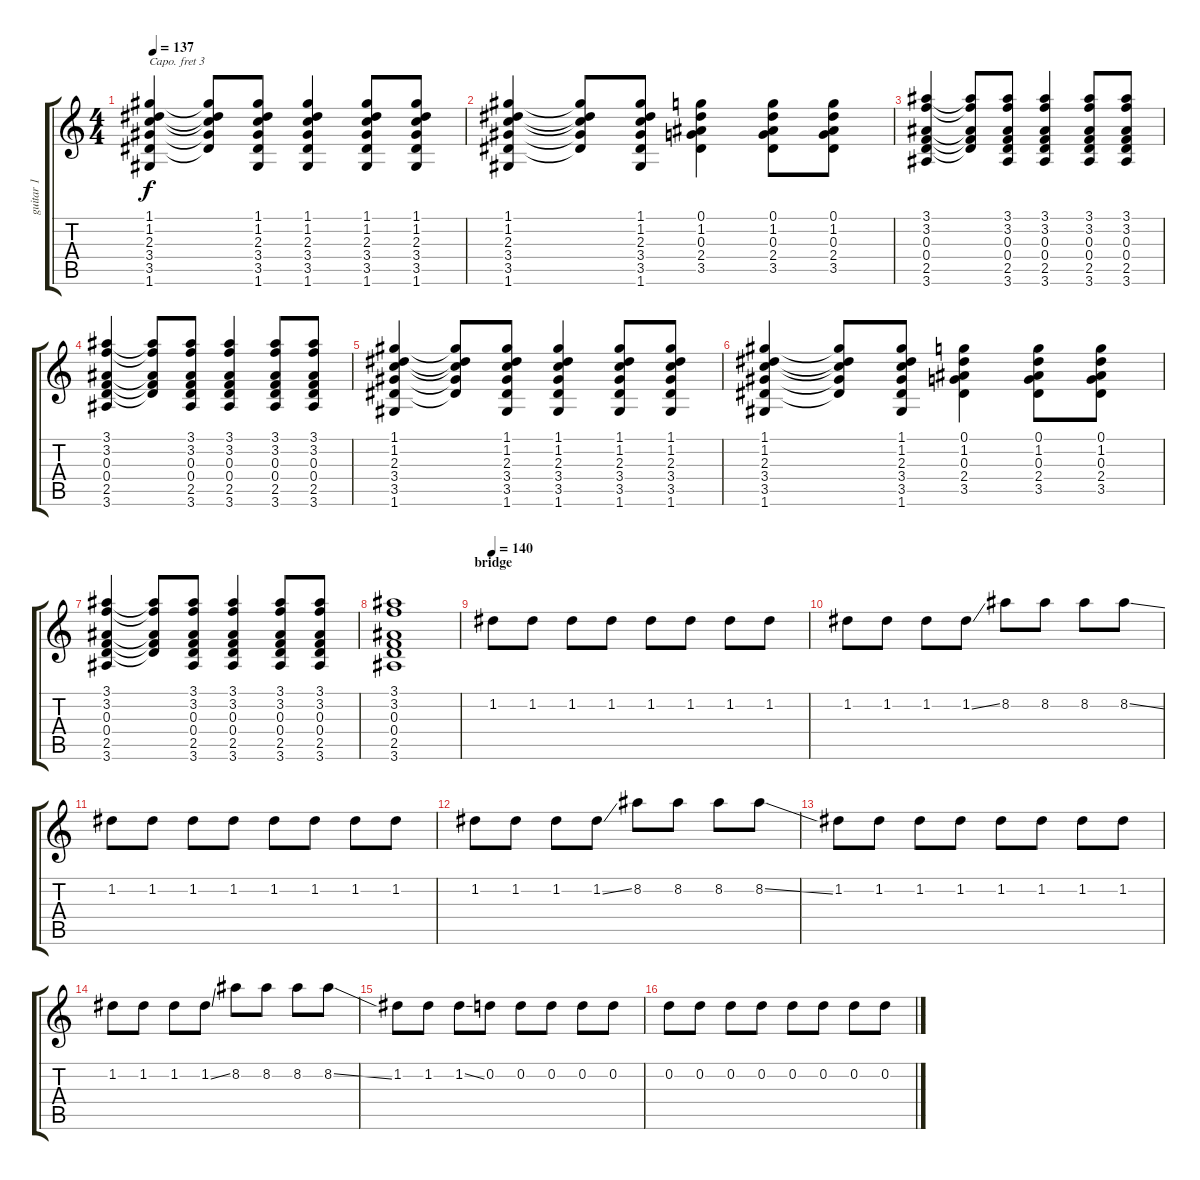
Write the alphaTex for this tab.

\track ("guitar 1" "guitar 1") {instrument acousticguitarnylon}
\staff {score tabs}
\capo 3
\tuning (E4 B3 G3 D3 A2 E2) {hide}
\ts (4 4)
\tempo 137
\clef g2
\ks c
(1.1 1.2 2.3 3.4 3.5 1.6).4{dy f} (1.1{t} 1.2{t} 2.3{t} 3.4{t} 3.5{t}).8 (1.1 1.2 2.3 3.4 3.5 1.6).8 (1.1 1.2 2.3 3.4 3.5 1.6).4 (1.1 1.2 2.3 3.4 3.5 1.6).8 (1.1 1.2 2.3 3.4 3.5 1.6).8 |
(1.1 1.2 2.3 3.4 3.5 1.6).4 (1.1{t} 1.2{t} 2.3{t} 3.4{t} 3.5{t}).8 (1.1 1.2 2.3 3.4 3.5 1.6).8 (0.1 1.2 0.3 2.4 3.5).4 (0.1 1.2 0.3 2.4 3.5).8 (0.1 1.2 0.3 2.4 3.5).8 |
(3.1 3.2 0.3 0.4 2.5 3.6).4 (3.1{t} 3.2{t} 0.3{t} 0.4{t} 2.5{t}).8 (3.1 3.2 0.3 0.4 2.5 3.6).8 (3.1 3.2 0.3 0.4 2.5 3.6).4 (3.1 3.2 0.3 0.4 2.5 3.6).8 (3.1 3.2 0.3 0.4 2.5 3.6).8 |
(3.1 3.2 0.3 0.4 2.5 3.6).4 (3.1{t} 3.2{t} 0.3{t} 0.4{t} 2.5{t}).8 (3.1 3.2 0.3 0.4 2.5 3.6).8 (3.1 3.2 0.3 0.4 2.5 3.6).4 (3.1 3.2 0.3 0.4 2.5 3.6).8 (3.1 3.2 0.3 0.4 2.5 3.6).8 |
(1.1 1.2 2.3 3.4 3.5 1.6).4 (1.1{t} 1.2{t} 2.3{t} 3.4{t} 3.5{t}).8 (1.1 1.2 2.3 3.4 3.5 1.6).8 (1.1 1.2 2.3 3.4 3.5 1.6).4 (1.1 1.2 2.3 3.4 3.5 1.6).8 (1.1 1.2 2.3 3.4 3.5 1.6).8 |
(1.1 1.2 2.3 3.4 3.5 1.6).4 (1.1{t} 1.2{t} 2.3{t} 3.4{t} 3.5{t}).8 (1.1 1.2 2.3 3.4 3.5 1.6).8 (0.1 1.2 0.3 2.4 3.5).4 (0.1 1.2 0.3 2.4 3.5).8 (0.1 1.2 0.3 2.4 3.5).8 |
(3.1 3.2 0.3 0.4 2.5 3.6).4 (3.1{t} 3.2{t} 0.3{t} 0.4{t} 2.5{t}).8 (3.1 3.2 0.3 0.4 2.5 3.6).8 (3.1 3.2 0.3 0.4 2.5 3.6).4 (3.1 3.2 0.3 0.4 2.5 3.6).8 (3.1 3.2 0.3 0.4 2.5 3.6).8 |
(3.1 3.2 0.3 0.4 2.5 3.6).1 |
\section ("" "bridge")
\tempo 140
1.2.8{volume 10 balance 15 instrument fx4atmosphere} 1.2.8 1.2.8 1.2.8 1.2.8 1.2.8 1.2.8 1.2.8 |
1.2.8 1.2.8 1.2.8 1.2{ss}.8 8.2.8 8.2.8 8.2.8 8.2{ss}.8 |
1.2.8 1.2.8 1.2.8 1.2.8 1.2.8 1.2.8 1.2.8 1.2.8 |
1.2.8 1.2.8 1.2.8 1.2{ss}.8 8.2.8 8.2.8 8.2.8 8.2{ss}.8 |
1.2.8 1.2.8 1.2.8 1.2.8 1.2.8 1.2.8 1.2.8 1.2.8 |
1.2.8 1.2.8 1.2.8 1.2{ss}.8 8.2.8 8.2.8 8.2.8 8.2{ss}.8 |
1.2.8 1.2.8 1.2{ss}.8 0.2.8 0.2.8 0.2.8 0.2.8 0.2.8 |
0.2.8 0.2.8 0.2.8 0.2.8 0.2.8 0.2.8 0.2.8 0.2{ss}.8
